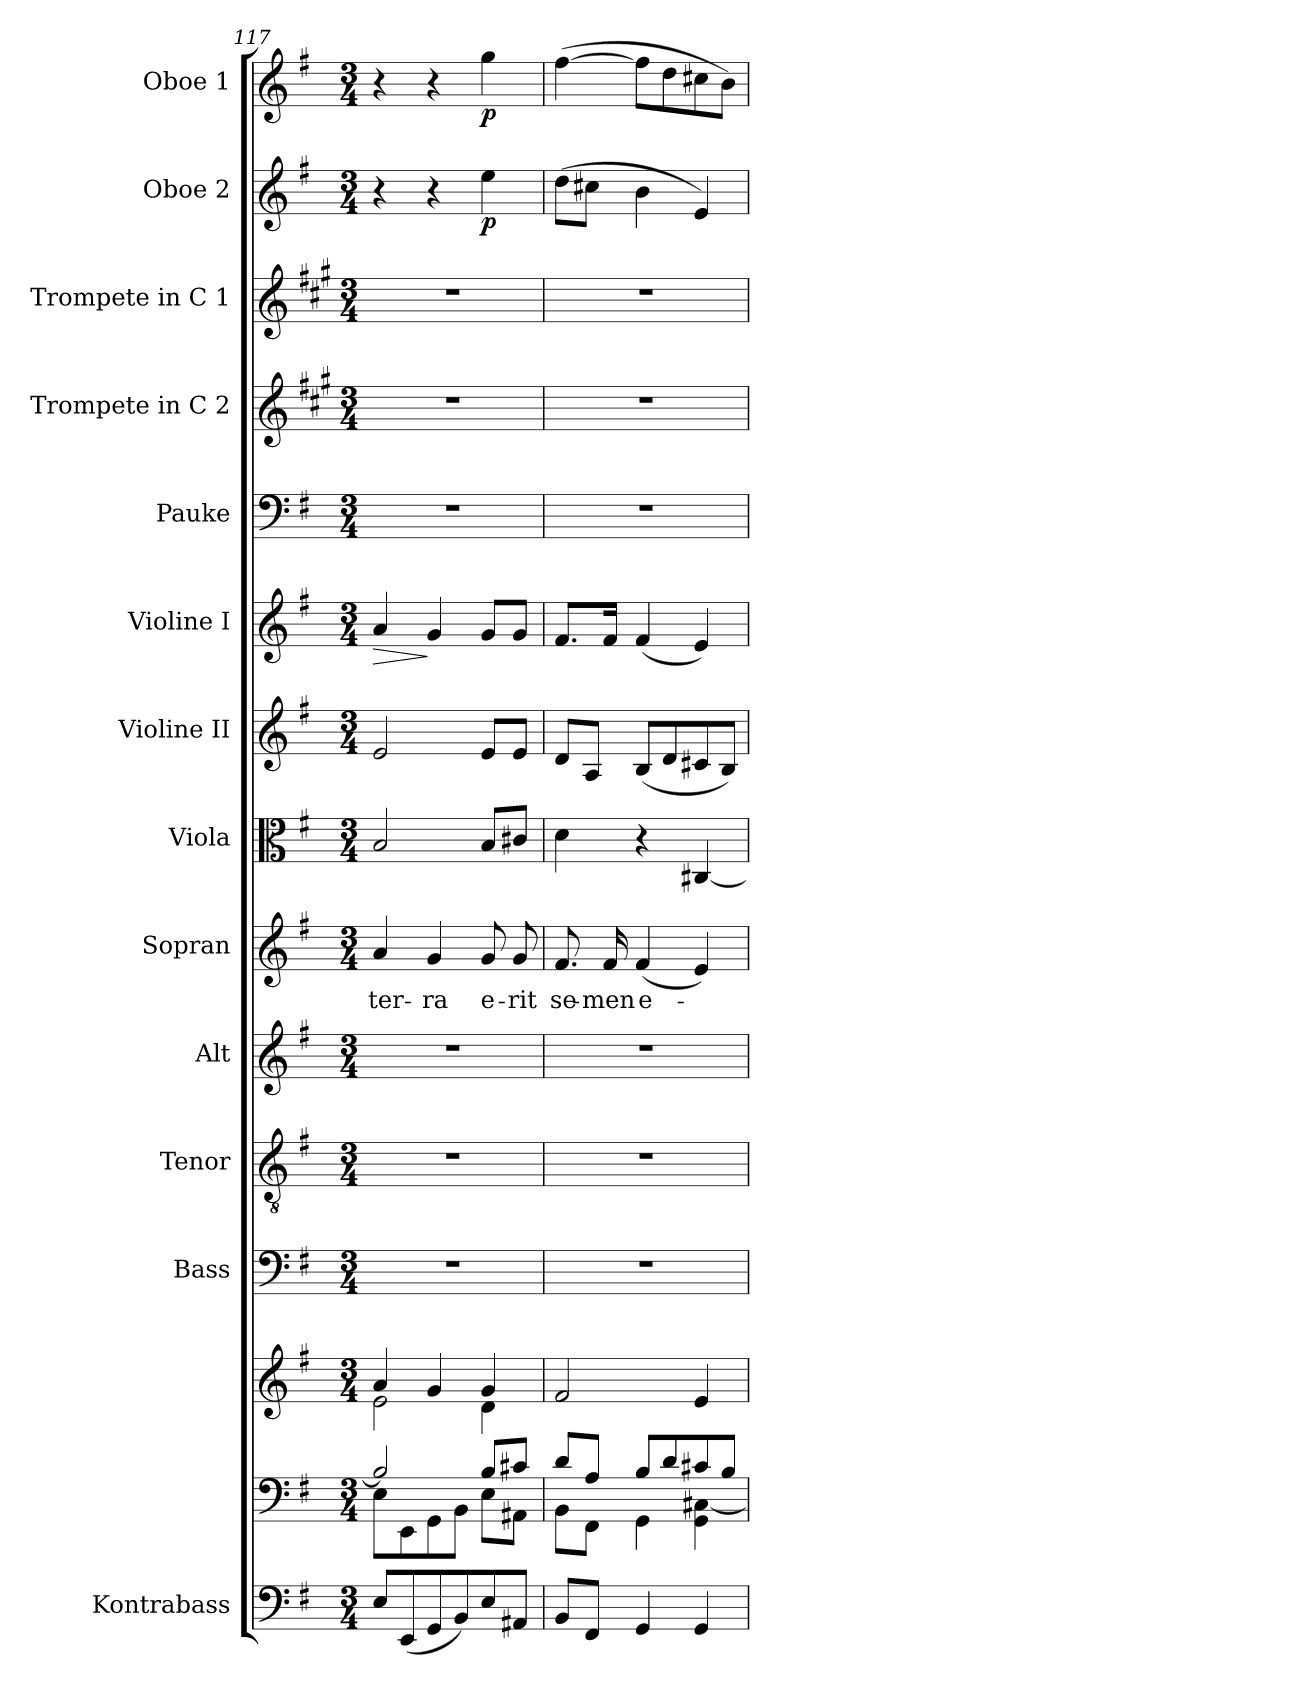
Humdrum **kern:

**kern	**kern	**kern	**kern	**kern	**kern	**kern	**text	**kern	**kern	**kern	**dynam	**kern	**kern	**kern	**kern	**dynam	**kern	**dynam
*part14	*part13	*part13	*part12	*part11	*part10	*part9	*part9	*part8	*part7	*part6	*part6	*part5	*part4	*part3	*part2	*part2	*part1	*part1
*staff15	*staff14	*staff13	*staff12	*staff11	*staff10	*staff9	*staff9	*staff8	*staff7	*staff6	*staff6	*staff5	*staff4	*staff3	*staff2	*staff2	*staff1	*staff1
*I"Kontrabass	*	*	*I"Bass	*I"Tenor	*I"Alt	*I"Sopran	*	*I"Viola	*I"Violine II	*I"Violine I	*	*I"Pauke	*I"Trompete in C 2	*I"Trompete in C 1	*I"Oboe 2	*	*I"Oboe 1	*
*I'Kb.	*	*	*I'B	*I'T	*I'A	*I'S	*	*I'Vla.	*I'Vl. II	*I'Vl. I	*	*I'Pk.	*	*	*I'Ob. 2	*	*I'Ob. 1	*
*clefF4	*clefF4	*clefG2	*clefF4	*clefGv2	*clefG2	*clefG2	*	*clefC3	*clefG2	*clefG2	*	*clefF4	*clefG2	*clefG2	*clefG2	*	*clefG2	*
*ITrd7c12	*	*	*	*	*	*	*	*	*	*	*	*	*ITrd1c2	*ITrd1c2	*	*	*	*
*k[f#]	*k[f#]	*k[f#]	*k[f#]	*k[f#]	*k[f#]	*k[f#]	*	*k[f#]	*k[f#]	*k[f#]	*	*k[f#]	*k[f#]	*k[f#]	*k[f#]	*	*k[f#]	*
*G:	*G:	*G:	*G:	*G:	*G:	*G:	*	*G:	*G:	*G:	*	*G:	*G:	*G:	*G:	*	*G:	*
*M3/4	*M3/4	*M3/4	*M3/4	*M3/4	*M3/4	*M3/4	*	*M3/4	*M3/4	*M3/4	*	*M3/4	*M3/4	*M3/4	*M3/4	*	*M3/4	*
=117	=117	=117	=117	=117	=117	=117	=117	=117	=117	=117	=117	=117	=117	=117	=117	=117	=117	=117
*	*^	*^	*	*	*	*	*	*	*	*	*	*	*	*	*	*	*	*
!	!	!	!	!	!	!	!	!	!LO:LY:b	!	!	!	!LO:HP:b	!	!	!	!	!	!	!
8EE/L	2B/]	8E\L	4a/	2e\	2.r	2.r	2.r	4a/	ter-	2B/	2e/	4a/	>	2.r	2.r	2.r	4r	.	4r	.
(<8EEE/	.	8EE\	.	.	.	.	.	.	.	.	.	.	.	.	.	.	.	.	.	.
!	!	!	!	!	!	!	!	!	!LO:LY:b	!	!	!	!	!	!	!	!	!	!	!
8GGG/	.	8GG\	4g/	.	.	.	.	4g/	-ra	.	.	4g/	]	.	.	.	4r	.	4r	.
8BBB/)	.	8BB\J	.	.	.	.	.	.	.	.	.	.	.	.	.	.	.	.	.	.
!	!	!	!	!	!	!	!	!	!LO:LY:b	!	!	!	!	!	!	!	!	!LO:DY:b	!	!LO:DY:b
8EE/	8B/L	8E\L	4g/	4d\	.	.	.	8g/	e-	8B/L	8e/L	8g/L	.	.	.	.	4ee\	p	4gg\	p
!	!	!	!	!	!	!	!	!	!LO:LY:b	!	!	!	!	!	!	!	!	!	!	!
8AAA#X/J	8c#X/J	8AA#X\J	.	.	.	.	.	8g/	-rit	8c#X/J	8e/J	8g/J	.	.	.	.	.	.	.	.
*	*	*	*v	*v	*	*	*	*	*	*	*	*	*	*	*	*	*	*	*	*
!!LO:PB:g=z
=118	=118	=118	=118	=118	=118	=118	=118	=118	=118	=118	=118	=118	=118	=118	=118	=118	=118	=118	=118
!	!	!	!	!	!	!	!	!LO:LY:b	!	!	!	!	!	!	!	!	!	!	!
8BBB/L	8d/L	8BB\L	2f#/	2.r	2.r	2.r	8.f#/	se-	4d\	8d/L	8.f#/L	.	2.r	2.r	2.r	(>8dd\L	.	(>[4ff#\	.
8FFF#/J	8A/J	8FF#\J	.	.	.	.	.	.	.	8A/J	.	.	.	.	.	8cc#X\J	.	.	.
!	!	!	!	!	!	!	!	!LO:LY:b	!	!	!	!	!	!	!	!	!	!	!
.	.	.	.	.	.	.	16f#/	-men	.	.	16f#/Jk	.	.	.	.	.	.	.	.
!	!	!	!	!	!	!	!	!LO:LY:b	!	!	!	!	!	!	!	!	!	!	!
4GGG/	8B/L	4GG\	.	.	.	.	(<4f#/	e-	4r	(<8B/L	(<4f#/	.	.	.	.	4b\	.	8ff#\L]	.
.	8d/	.	.	.	.	.	.	.	.	8d/	.	.	.	.	.	.	.	8dd\	.
4GGG/	8c#X/	4GG\ [<4C#X\	4e/	.	.	.	4e/)	.	[4C#X/	8c#X/	4e/)	.	.	.	.	4e/)	.	8cc#X\	.
.	8B/J	.	.	.	.	.	.	.	.	8B/J)	.	.	.	.	.	.	.	8b\J)	.
*	*v	*v	*	*	*	*	*	*	*	*	*	*	*	*	*	*	*	*	*
=	=	=	=	=	=	=	=	=	=	=	=	=	=	=	=	=	=	=
*-	*-	*-	*-	*-	*-	*-	*-	*-	*-	*-	*-	*-	*-	*-	*-	*-	*-	*-
